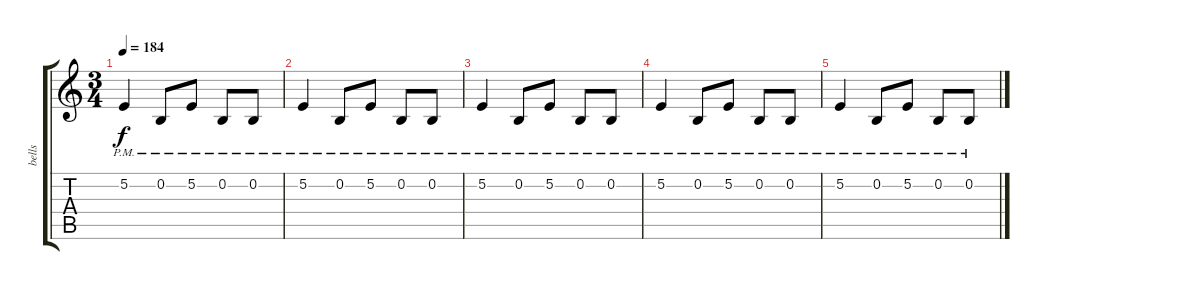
\track ("bells" "bells") {instrument vibraphone}
\staff {score tabs}
\tuning (E4 B3 G3 D3 A2 E2) {hide}
\ts (3 4)
\tempo 184
\clef g2
\ks c
5.2{pm}.4{dy f} 0.2{pm}.8 5.2{pm}.8 0.2{pm}.8 0.2{pm}.8 |
5.2{pm}.4 0.2{pm}.8 5.2{pm}.8 0.2{pm}.8 0.2{pm}.8 |
5.2{pm}.4 0.2{pm}.8 5.2{pm}.8 0.2{pm}.8 0.2{pm}.8 |
5.2{pm}.4 0.2{pm}.8 5.2{pm}.8 0.2{pm}.8 0.2{pm}.8 |
5.2{pm}.4 0.2{pm}.8 5.2{pm}.8 0.2{pm}.8 0.2{pm}.8
